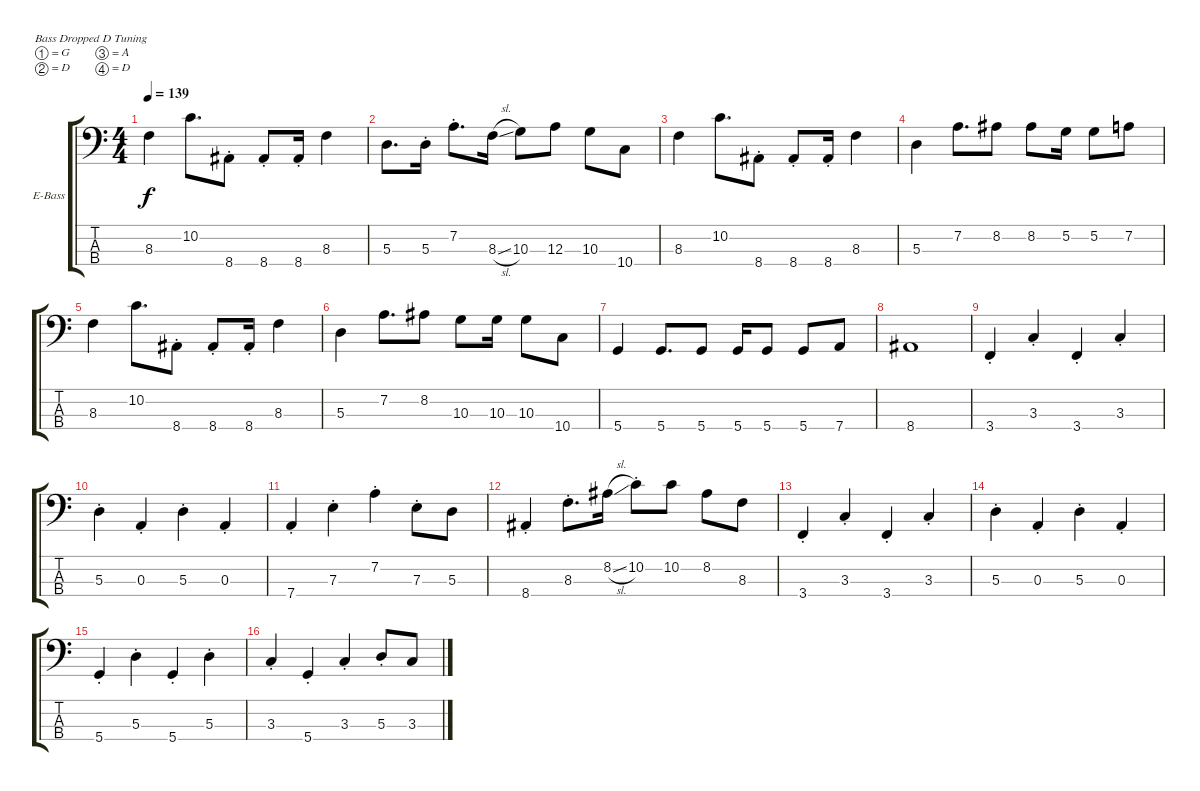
\defaultSystemsLayout 4
\bracketExtendMode groupsimilarinstruments
\firstSystemTrackNameOrientation horizontal
\otherSystemsTrackNameOrientation horizontal
\track ("Electric Bass" "E-Bass") {instrument electricbassfinger}
\staff {score tabs}
\tuning (G2 D2 A1 D1)
\ts (4 4)
\tempo 139
\clef f4
\ks c
8.3.4{dy f} 10.2.8{d} 8.4{st}.8 8.4{st}.8 8.4{st}.16 8.3.4 |
5.3.8{d} 5.3{st}.16 7.2{st}.8{d} 8.3{sl}.16 10.3.8 12.3.8 10.3.8 10.4.8 |
8.3.4 10.2.8{d} 8.4{st}.8 8.4{st}.8 8.4{st}.16 8.3.4 |
5.3.4 7.2.8{d} 8.2.8 8.2.8 5.2.16 5.2.8 7.2.8 |
8.3.4 10.2.8{d} 8.4{st}.8 8.4{st}.8 8.4{st}.16 8.3.4 |
5.3.4 7.2.8{d} 8.2.8 10.3.8 10.3.16 10.3.8 10.4.8 |
5.4.4 5.4.8{d} 5.4.8 5.4.16 5.4.8 5.4.8 7.4.8 |
8.4.1 |
3.4{st}.4 3.3{st}.4 3.4{st}.4 3.3{st}.4 |
5.3{st}.4 0.3{st}.4 5.3{st}.4 0.3{st}.4 |
7.4{st}.4 7.3{st}.4 7.2{st}.4 7.3{st}.8 5.3.8 |
8.4{st}.4 8.3{st}.8{d} 8.2{sl}.16 10.2{st}.8 10.2.8 8.2.8 8.3.8 |
3.4{st}.4 3.3{st}.4 3.4{st}.4 3.3{st}.4 |
5.3{st}.4 0.3{st}.4 5.3{st}.4 0.3{st}.4 |
5.4{st}.4 5.3{st}.4 5.4{st}.4 5.3{st}.4 |
3.3{st}.4 5.4{st}.4 3.3{st}.4 5.3{st}.8 3.3.8
